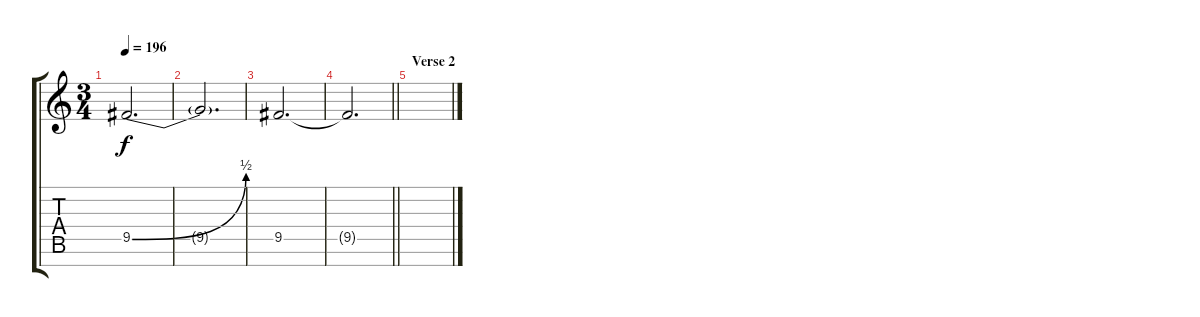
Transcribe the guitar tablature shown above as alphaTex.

\track "" {instrument overdrivenguitar}
\staff {score tabs}
\tuning (E4 B3 G3 D3 A2 E2 B1) {hide}
\ts (3 4)
\tempo 196
\clef g2
\ks c
9.5{be (bend 0 0 60 2)}.2{d dy f} |
9.5{t}.2{d} |
9.5.2{d} |
\barLineRight lightlight
9.5{t}.2{d} |
\section ("" "Verse 2")
